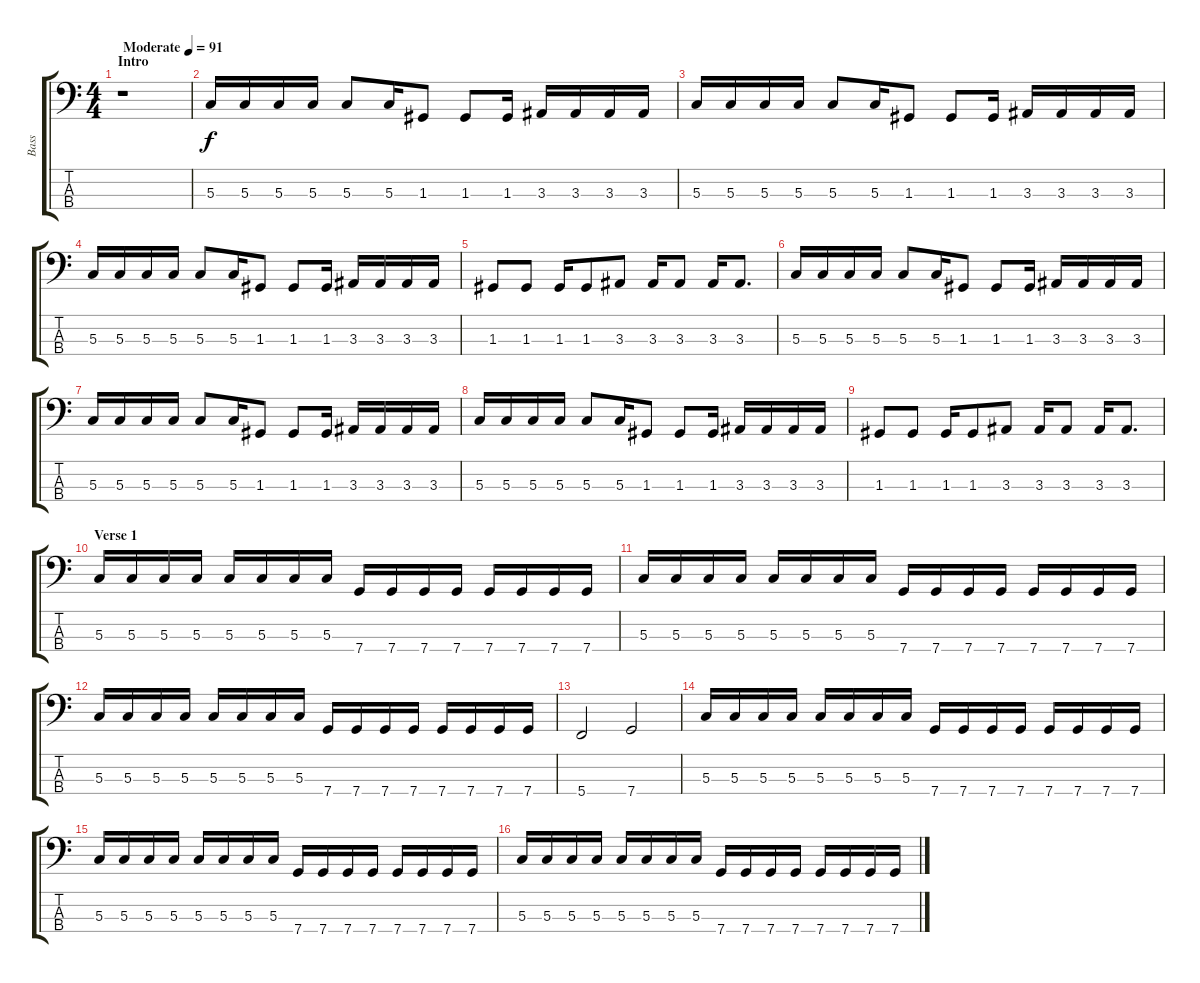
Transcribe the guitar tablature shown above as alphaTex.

\track ("Bass" "Bass") {instrument electricbasspick}
\staff {score tabs}
\tuning (F2 C2 G1 C1) {hide}
\ts (4 4)
\section ("" "Intro")
\tempo (91 "Moderate")
\clef f4
\ks c
r.1{dy f instrument electricbasspick} |
5.3.16 5.3.16 5.3.16 5.3.16 5.3.8 5.3.16 1.3.8 1.3.8 1.3.16 3.3.16 3.3.16 3.3.16 3.3.16 |
5.3.16 5.3.16 5.3.16 5.3.16 5.3.8 5.3.16 1.3.8 1.3.8 1.3.16 3.3.16 3.3.16 3.3.16 3.3.16 |
5.3.16 5.3.16 5.3.16 5.3.16 5.3.8 5.3.16 1.3.8 1.3.8 1.3.16 3.3.16 3.3.16 3.3.16 3.3.16 |
1.3.8 1.3.8 1.3.16 1.3.8 3.3.8 3.3.16 3.3.8 3.3.16 3.3.8{d} |
5.3.16 5.3.16 5.3.16 5.3.16 5.3.8 5.3.16 1.3.8 1.3.8 1.3.16 3.3.16 3.3.16 3.3.16 3.3.16 |
5.3.16 5.3.16 5.3.16 5.3.16 5.3.8 5.3.16 1.3.8 1.3.8 1.3.16 3.3.16 3.3.16 3.3.16 3.3.16 |
5.3.16 5.3.16 5.3.16 5.3.16 5.3.8 5.3.16 1.3.8 1.3.8 1.3.16 3.3.16 3.3.16 3.3.16 3.3.16 |
1.3.8 1.3.8 1.3.16 1.3.8 3.3.8 3.3.16 3.3.8 3.3.16 3.3.8{d} |
\section ("" "Verse 1")
5.3.16 5.3.16 5.3.16 5.3.16 5.3.16 5.3.16 5.3.16 5.3.16 7.4.16 7.4.16 7.4.16 7.4.16 7.4.16 7.4.16 7.4.16 7.4.16 |
5.3.16 5.3.16 5.3.16 5.3.16 5.3.16 5.3.16 5.3.16 5.3.16 7.4.16 7.4.16 7.4.16 7.4.16 7.4.16 7.4.16 7.4.16 7.4.16 |
5.3.16 5.3.16 5.3.16 5.3.16 5.3.16 5.3.16 5.3.16 5.3.16 7.4.16 7.4.16 7.4.16 7.4.16 7.4.16 7.4.16 7.4.16 7.4.16 |
5.4.2 7.4.2 |
5.3.16 5.3.16 5.3.16 5.3.16 5.3.16 5.3.16 5.3.16 5.3.16 7.4.16 7.4.16 7.4.16 7.4.16 7.4.16 7.4.16 7.4.16 7.4.16 |
5.3.16 5.3.16 5.3.16 5.3.16 5.3.16 5.3.16 5.3.16 5.3.16 7.4.16 7.4.16 7.4.16 7.4.16 7.4.16 7.4.16 7.4.16 7.4.16 |
5.3.16 5.3.16 5.3.16 5.3.16 5.3.16 5.3.16 5.3.16 5.3.16 7.4.16 7.4.16 7.4.16 7.4.16 7.4.16 7.4.16 7.4.16 7.4.16
